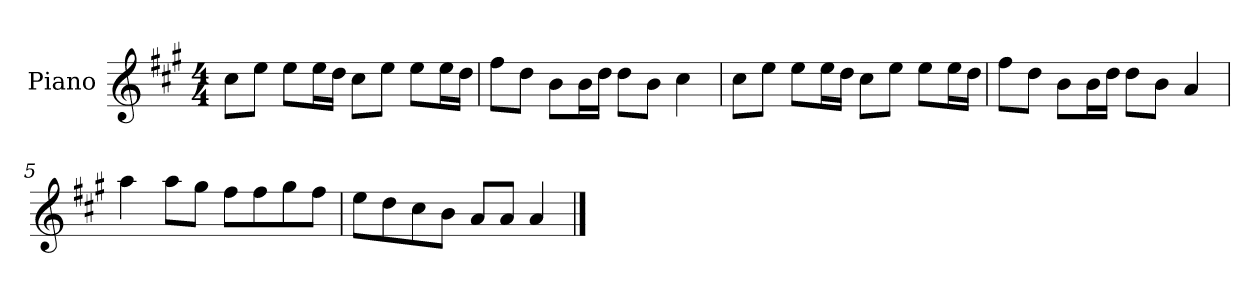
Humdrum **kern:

**kern
*part1
*staff1
*I"Piano
*I'P-no
*clefG2
*k[f#c#g#]
*M4/4
*MM90
=1
8cc#\L
8ee\J
8ee\L
16ee\L
16dd\JJ
8cc#\L
8ee\J
8ee\L
16ee\L
16dd\JJ
=2
8ff#\L
8dd\J
8b\L
16b\L
16dd\JJ
8dd\L
8b\J
4cc#\
=3
8cc#\L
8ee\J
8ee\L
16ee\L
16dd\JJ
8cc#\L
8ee\J
8ee\L
16ee\L
16dd\JJ
=4
8ff#\L
8dd\J
8b\L
16b\L
16dd\JJ
8dd\L
8b\J
4a/
!!LO:LB:g=z
=5
4aa\
8aa\L
8gg#\J
8ff#\L
8ff#\
8gg#\
8ff#\J
=6
8ee\L
8dd\
8cc#\
8b\J
8a/L
8a/J
4a/
==
*-
